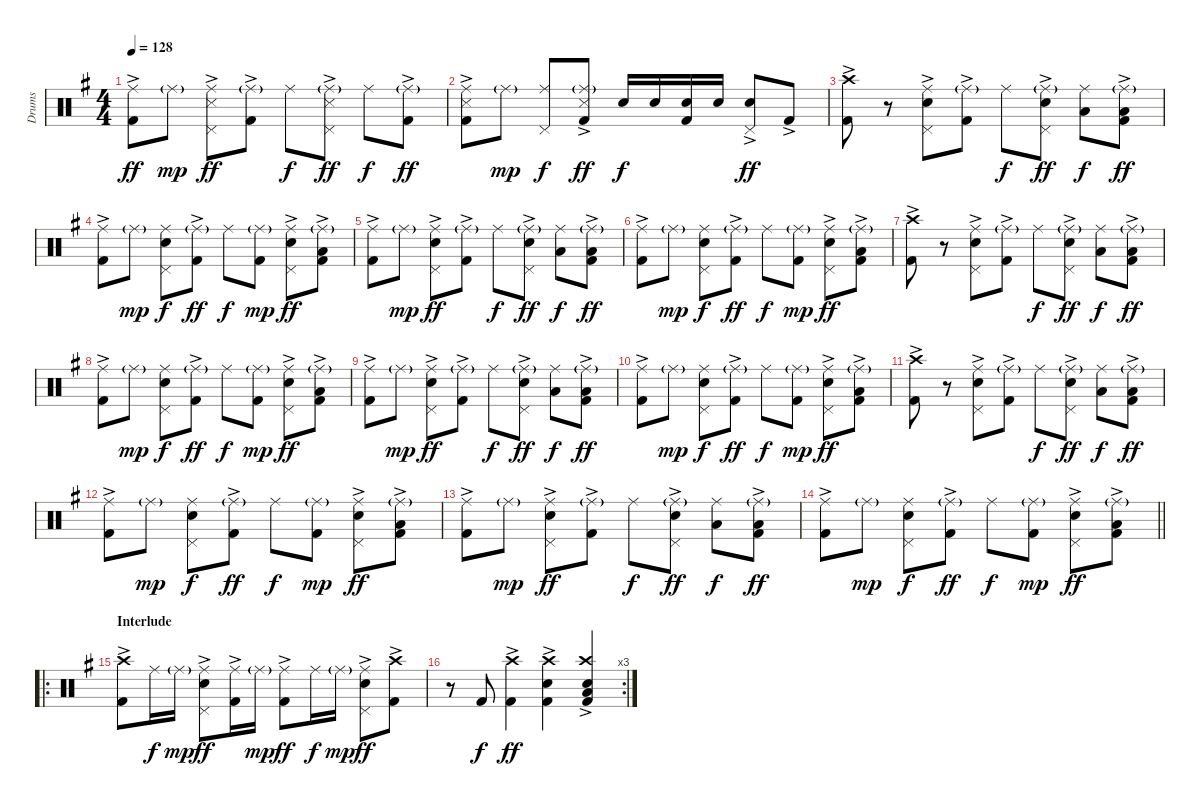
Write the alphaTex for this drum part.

\track ("Drums" "Drums") {instrument percussion}
\staff {score}
\articulation defaults
\ts (4 4)
\tempo 128
\clef neutral
\ks g
("Ride (middle)" "Kick (hit) 2"{ac}).8{dy ff} "Ride (middle)"{g}.8{dy mp} ("Ride (middle)" "Pedal Hi-Hat (hit)" "Snare (side stick) 3"{ac}).8{dy ff} ("Ride (middle)"{g} "Kick (hit) 2"{ac}).8 "Ride (middle)".8{dy f} ("Ride (middle)"{g} "Pedal Hi-Hat (hit)" "Snare (side stick) 3"{ac}).8{dy ff} "Ride (middle)".8{dy f} ("Ride (middle)"{g} "Kick (hit) 2"{ac}).8{dy ff} |
("Ride (middle)" "Snare (side stick) 3"{ac} "Kick (hit) 2"{ac}).8 "Ride (middle)"{g}.8{dy mp} ("Ride (middle)" "Pedal Hi-Hat (hit)").8{dy f} ("Ride (middle)"{g} "Snare (side stick) 3"{ac} "Kick (hit) 2"{ac}).8{dy ff} "Snare (hit) 2".16{dy f} "Snare (hit) 2".16 ("Snare (hit) 2" "Kick (hit) 2").16 "Snare (hit) 2".16 ("Pedal Hi-Hat (hit)" "Snare (hit) 2"{ac}).8{dy ff} "Kick (hit) 2"{ac}.8 |
("Crash high (hit)" "Kick (hit) 2"{ac}).8 r.8 ("Ride (middle)" "Pedal Hi-Hat (hit)" "Snare (hit) 2"{ac}).8 ("Ride (middle)"{g} "Kick (hit) 2"{ac}).8 "Ride (middle)".8{dy f} ("Ride (middle)"{g} "Pedal Hi-Hat (hit)" "Snare (hit) 2"{ac}).8{dy ff} ("Ride (middle)" "Low Tom (hit)").8{dy f} ("Ride (middle)"{g} "Low Floor Tom (hit)" "Kick (hit) 2"{ac}).8{dy ff} |
("Ride (middle)" "Kick (hit) 2"{ac}).8 "Ride (middle)"{g}.8{dy mp} ("Ride (middle)" "Pedal Hi-Hat (hit)" "Snare (hit) 2").8{dy f} ("Ride (middle)"{g} "Kick (hit) 2"{ac}).8{dy ff} "Ride (middle)".8{dy f} ("Ride (middle)"{g} "Kick (hit) 2").8{dy mp} ("Ride (middle)" "Pedal Hi-Hat (hit)" "Snare (hit) 2"{ac}).8{dy ff} ("Ride (middle)"{g} "Low Floor Tom (hit)" "Kick (hit) 2"{ac}).8 |
("Ride (middle)" "Kick (hit) 2"{ac}).8 "Ride (middle)"{g}.8{dy mp} ("Ride (middle)" "Pedal Hi-Hat (hit)" "Snare (hit) 2"{ac}).8{dy ff} ("Ride (middle)"{g} "Kick (hit) 2"{ac}).8 "Ride (middle)".8{dy f} ("Ride (middle)"{g} "Pedal Hi-Hat (hit)" "Snare (hit) 2"{ac}).8{dy ff} ("Ride (middle)" "Low Tom (hit)").8{dy f} ("Ride (middle)"{g} "Low Floor Tom (hit)" "Kick (hit) 2"{ac}).8{dy ff} |
("Ride (middle)" "Kick (hit) 2"{ac}).8 "Ride (middle)"{g}.8{dy mp} ("Ride (middle)" "Pedal Hi-Hat (hit)" "Snare (hit) 2").8{dy f} ("Ride (middle)"{g} "Kick (hit) 2"{ac}).8{dy ff} "Ride (middle)".8{dy f} ("Ride (middle)"{g} "Kick (hit) 2").8{dy mp} ("Ride (middle)" "Pedal Hi-Hat (hit)" "Snare (hit) 2"{ac}).8{dy ff} ("Ride (middle)"{g} "Low Floor Tom (hit)" "Kick (hit) 2"{ac}).8 |
("Crash high (hit)" "Kick (hit) 2"{ac}).8 r.8 ("Ride (middle)" "Pedal Hi-Hat (hit)" "Snare (hit) 2"{ac}).8 ("Ride (middle)"{g} "Kick (hit) 2"{ac}).8 "Ride (middle)".8{dy f} ("Ride (middle)"{g} "Pedal Hi-Hat (hit)" "Snare (hit) 2"{ac}).8{dy ff} ("Ride (middle)" "Low Tom (hit)").8{dy f} ("Ride (middle)"{g} "Low Floor Tom (hit)" "Kick (hit) 2"{ac}).8{dy ff} |
("Ride (middle)" "Kick (hit) 2"{ac}).8 "Ride (middle)"{g}.8{dy mp} ("Ride (middle)" "Pedal Hi-Hat (hit)" "Snare (hit) 2").8{dy f} ("Ride (middle)"{g} "Kick (hit) 2"{ac}).8{dy ff} "Ride (middle)".8{dy f} ("Ride (middle)"{g} "Kick (hit) 2").8{dy mp} ("Ride (middle)" "Pedal Hi-Hat (hit)" "Snare (hit) 2"{ac}).8{dy ff} ("Ride (middle)"{g} "Low Floor Tom (hit)" "Kick (hit) 2"{ac}).8 |
("Ride (middle)" "Kick (hit) 2"{ac}).8 "Ride (middle)"{g}.8{dy mp} ("Ride (middle)" "Pedal Hi-Hat (hit)" "Snare (hit) 2"{ac}).8{dy ff} ("Ride (middle)"{g} "Kick (hit) 2"{ac}).8 "Ride (middle)".8{dy f} ("Ride (middle)"{g} "Pedal Hi-Hat (hit)" "Snare (hit) 2"{ac}).8{dy ff} ("Ride (middle)" "Low Tom (hit)").8{dy f} ("Ride (middle)"{g} "Low Floor Tom (hit)" "Kick (hit) 2"{ac}).8{dy ff} |
("Ride (middle)" "Kick (hit) 2"{ac}).8 "Ride (middle)"{g}.8{dy mp} ("Ride (middle)" "Pedal Hi-Hat (hit)" "Snare (hit) 2").8{dy f} ("Ride (middle)"{g} "Kick (hit) 2"{ac}).8{dy ff} "Ride (middle)".8{dy f} ("Ride (middle)"{g} "Kick (hit) 2").8{dy mp} ("Ride (middle)" "Pedal Hi-Hat (hit)" "Snare (hit) 2"{ac}).8{dy ff} ("Ride (middle)"{g} "Low Floor Tom (hit)" "Kick (hit) 2"{ac}).8 |
("Crash high (hit)" "Kick (hit) 2"{ac}).8 r.8 ("Ride (middle)" "Pedal Hi-Hat (hit)" "Snare (hit) 2"{ac}).8 ("Ride (middle)"{g} "Kick (hit) 2"{ac}).8 "Ride (middle)".8{dy f} ("Ride (middle)"{g} "Pedal Hi-Hat (hit)" "Snare (hit) 2"{ac}).8{dy ff} ("Ride (middle)" "Low Tom (hit)").8{dy f} ("Ride (middle)"{g} "Low Floor Tom (hit)" "Kick (hit) 2"{ac}).8{dy ff} |
("Ride (middle)" "Kick (hit) 2"{ac}).8 "Ride (middle)"{g}.8{dy mp} ("Ride (middle)" "Pedal Hi-Hat (hit)" "Snare (hit) 2").8{dy f} ("Ride (middle)"{g} "Kick (hit) 2"{ac}).8{dy ff} "Ride (middle)".8{dy f} ("Ride (middle)"{g} "Kick (hit) 2").8{dy mp} ("Ride (middle)" "Pedal Hi-Hat (hit)" "Snare (hit) 2"{ac}).8{dy ff} ("Ride (middle)"{g} "Low Floor Tom (hit)" "Kick (hit) 2"{ac}).8 |
("Ride (middle)" "Kick (hit) 2"{ac}).8 "Ride (middle)"{g}.8{dy mp} ("Ride (middle)" "Pedal Hi-Hat (hit)" "Snare (hit) 2"{ac}).8{dy ff} ("Ride (middle)"{g} "Kick (hit) 2"{ac}).8 "Ride (middle)".8{dy f} ("Ride (middle)"{g} "Pedal Hi-Hat (hit)" "Snare (hit) 2"{ac}).8{dy ff} ("Ride (middle)" "Low Tom (hit)").8{dy f} ("Ride (middle)"{g} "Low Floor Tom (hit)" "Kick (hit) 2"{ac}).8{dy ff} |
\barLineRight lightlight
("Ride (middle)" "Kick (hit) 2"{ac}).8 "Ride (middle)"{g}.8{dy mp} ("Ride (middle)" "Pedal Hi-Hat (hit)" "Snare (hit) 2").8{dy f} ("Ride (middle)"{g} "Kick (hit) 2"{ac}).8{dy ff} "Ride (middle)".8{dy f} ("Ride (middle)"{g} "Kick (hit) 2").8{dy mp} ("Ride (middle)" "Pedal Hi-Hat (hit)" "Snare (hit) 2"{ac}).8{dy ff} ("Ride (middle)"{g} "Low Floor Tom (hit)" "Kick (hit) 2"{ac}).8 |
\ro
\section ("" "Interlude")
("Crash high (hit)" "Kick (hit) 2"{ac}).8 "Ride (middle)".16{dy f} "Ride (middle)"{g}.16{dy mp} ("Ride (middle)" "Pedal Hi-Hat (hit)" "Snare (hit) 2"{ac}).8{dy ff} ("Ride (middle)" "Kick (hit) 2"{ac}).16 "Ride (middle)"{g}.16{dy mp} ("Ride (middle)" "Kick (hit) 2"{ac}).8{dy ff} "Ride (middle)".16{dy f} "Ride (middle)"{g}.16{dy mp} ("Ride (middle)" "Pedal Hi-Hat (hit)" "Snare (hit) 2"{ac}).8{dy ff} ("Crash high (hit)" "Kick (hit) 2"{ac}).8 |
\rc 3
r.8 "Kick (hit) 2".8{dy f} ("Crash high (hit)" "Kick (hit) 2"{ac}).4{dy ff} ("Crash high (hit)" "Snare (hit) 2" "Kick (hit) 2"{ac}).4 ("Crash high (hit)" "Snare (hit) 2" "Low Floor Tom (hit)" "Kick (hit) 2"{ac}).4
